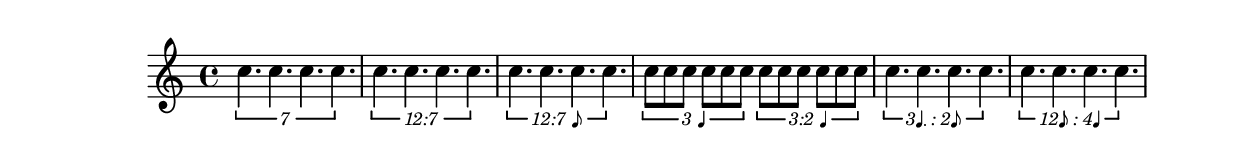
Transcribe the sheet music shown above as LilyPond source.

%% Do not edit this file; it is auto-generated from input/new
%% This file is in the public domain.
%% Note: this file works from version 2.13.1
\version "2.13.1"

\header {
%% Translation of GIT committish: b2d4318d6c53df8469dfa4da09b27c15a374d0ca
  texidoces = "
LilyPond también proporciona funciones de formato para imprimir
números de grupo especial diferentes a la propia fracción, así
como para añadir una figura al número o a la fracción de la
agrupación.

"

  doctitlees = "Números de agrupación especial distintos a los predeterminados"

%% Translation of GIT committish: 6bf3e9149eb97e66b4c813e41dc7625f06c501aa
texidocde = "
LilyPond stellt auch Formatierungsfunktionen zur Verfügung, mit denen
N-tolennummern gesetzt werden können, die sich von dem eigentlichen Bruch
unterscheiden.  Auch ein Notenwert kann zu Nenner oder Zähler des Bruchs
hinzugefügt werden.
"
  doctitlede = "Nicht-standard-N-tolennummern"

%% Translation of GIT committish: fa7695ea860d7ab2db86581dd5f8bc4f413f6705
  texidocfr = "
LilyPond sait aussi gérer des nolets dont le chiffrage imprimé ne
correspond pas exactement à la fraction de mesure à laquelle ils se
réfèrent, tout comme ceux auxquels une valeur de note vient en complément
au chiffre.
"
  doctitlefr = "Nolets au chiffrage inhabituel"

  lsrtags = "rhythms"

  texidoc = "
LilyPond also provides formatting functions to print tuplet numbers different
than the actual fraction, as well as to append a note value to the tuplet 
number or tuplet fraction.
"
  doctitle = "Non-default tuplet numbers"
} % begin verbatim


\relative c'' {
  \once \override TupletNumber #'text =
    #(tuplet-number::non-default-tuplet-denominator-text 7)
  \times 2/3  { c4. c4. c4. c4. }
  \once \override TupletNumber #'text =
    #(tuplet-number::non-default-tuplet-fraction-text 12 7)
  \times 2/3  { c4. c4. c4. c4. }
  \once \override TupletNumber #'text =
    #(tuplet-number::append-note-wrapper
      (tuplet-number::non-default-tuplet-fraction-text 12 7) "8")
  \times 2/3  { c4. c4. c4. c4. }

  \once \override TupletNumber #'text =
    #(tuplet-number::append-note-wrapper
      tuplet-number::calc-denominator-text "4")
  \times 2/3  { c8 c8 c8 c8 c8 c8 }
  \once \override TupletNumber #'text =
    #(tuplet-number::append-note-wrapper
      tuplet-number::calc-fraction-text "4")
  \times 2/3  { c8 c8 c8 c8 c8 c8 }

  \once \override TupletNumber #'text =
    #(tuplet-number::fraction-with-notes "4." "8")
  \times 2/3  { c4. c4. c4. c4. }
  \once \override TupletNumber #'text =
    #(tuplet-number::non-default-fraction-with-notes 12 "8" 4 "4")
  \times 2/3  { c4. c4. c4. c4. }
}
